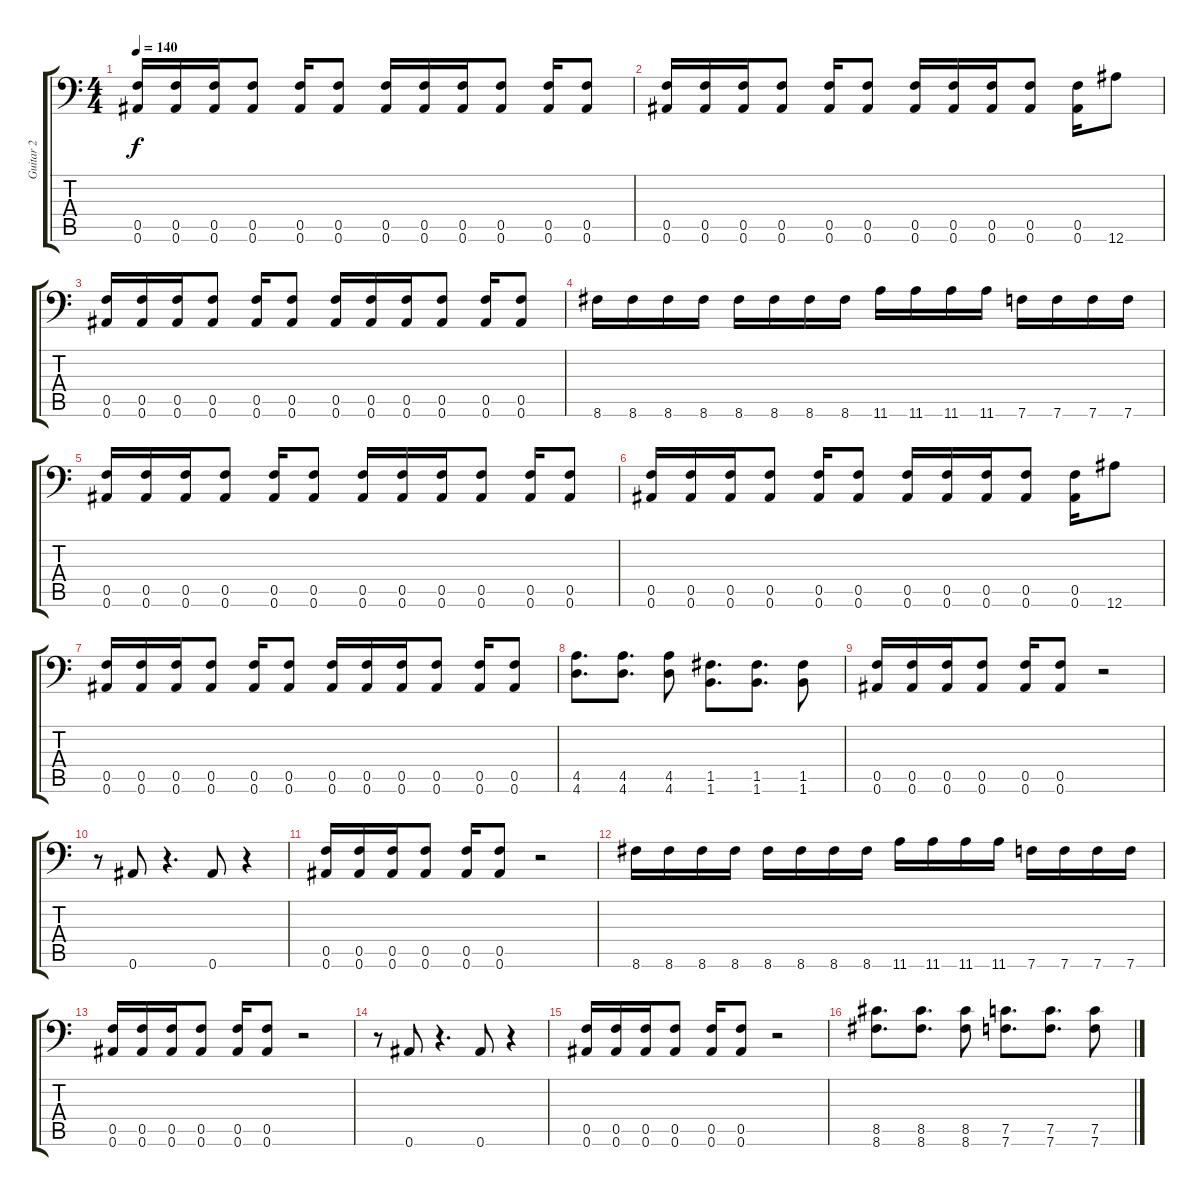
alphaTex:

\track ("Guitar 2" "Guitar 2") {instrument distortionguitar}
\staff {score tabs}
\tuning (C4 G3 Eb3 Bb2 F2 Bb1) {hide}
\ts (4 4)
\tempo 140
\clef f4
\ks c
(0.5 0.6).16{dy f} (0.5 0.6).16 (0.5 0.6).16 (0.5 0.6).8 (0.5 0.6).16 (0.5 0.6).8 (0.5 0.6).16 (0.5 0.6).16 (0.5 0.6).16 (0.5 0.6).8 (0.5 0.6).16 (0.5 0.6).8 |
(0.5 0.6).16 (0.5 0.6).16 (0.5 0.6).16 (0.5 0.6).8 (0.5 0.6).16 (0.5 0.6).8 (0.5 0.6).16 (0.5 0.6).16 (0.5 0.6).16 (0.5 0.6).8 (0.5 0.6).16 12.6.8 |
(0.5 0.6).16 (0.5 0.6).16 (0.5 0.6).16 (0.5 0.6).8 (0.5 0.6).16 (0.5 0.6).8 (0.5 0.6).16 (0.5 0.6).16 (0.5 0.6).16 (0.5 0.6).8 (0.5 0.6).16 (0.5 0.6).8 |
8.6.16 8.6.16 8.6.16 8.6.16 8.6.16 8.6.16 8.6.16 8.6.16 11.6.16 11.6.16 11.6.16 11.6.16 7.6.16 7.6.16 7.6.16 7.6.16 |
(0.5 0.6).16 (0.5 0.6).16 (0.5 0.6).16 (0.5 0.6).8 (0.5 0.6).16 (0.5 0.6).8 (0.5 0.6).16 (0.5 0.6).16 (0.5 0.6).16 (0.5 0.6).8 (0.5 0.6).16 (0.5 0.6).8 |
(0.5 0.6).16 (0.5 0.6).16 (0.5 0.6).16 (0.5 0.6).8 (0.5 0.6).16 (0.5 0.6).8 (0.5 0.6).16 (0.5 0.6).16 (0.5 0.6).16 (0.5 0.6).8 (0.5 0.6).16 12.6.8 |
(0.5 0.6).16 (0.5 0.6).16 (0.5 0.6).16 (0.5 0.6).8 (0.5 0.6).16 (0.5 0.6).8 (0.5 0.6).16 (0.5 0.6).16 (0.5 0.6).16 (0.5 0.6).8 (0.5 0.6).16 (0.5 0.6).8 |
(4.5 4.6).8{d} (4.5 4.6).8{d} (4.5 4.6).8 (1.5 1.6).8{d} (1.5 1.6).8{d} (1.5 1.6).8 |
(0.5 0.6).16 (0.5 0.6).16 (0.5 0.6).16 (0.5 0.6).8 (0.5 0.6).16 (0.5 0.6).8 r.2 |
r.8 0.6.8 r.4{d} 0.6.8 r.4 |
(0.5 0.6).16 (0.5 0.6).16 (0.5 0.6).16 (0.5 0.6).8 (0.5 0.6).16 (0.5 0.6).8 r.2 |
8.6.16 8.6.16 8.6.16 8.6.16 8.6.16 8.6.16 8.6.16 8.6.16 11.6.16 11.6.16 11.6.16 11.6.16 7.6.16 7.6.16 7.6.16 7.6.16 |
(0.5 0.6).16 (0.5 0.6).16 (0.5 0.6).16 (0.5 0.6).8 (0.5 0.6).16 (0.5 0.6).8 r.2 |
r.8 0.6.8 r.4{d} 0.6.8 r.4 |
(0.5 0.6).16 (0.5 0.6).16 (0.5 0.6).16 (0.5 0.6).8 (0.5 0.6).16 (0.5 0.6).8 r.2 |
(8.5 8.6).8{d} (8.5 8.6).8{d} (8.5 8.6).8 (7.5 7.6).8{d} (7.5 7.6).8{d} (7.5 7.6).8
